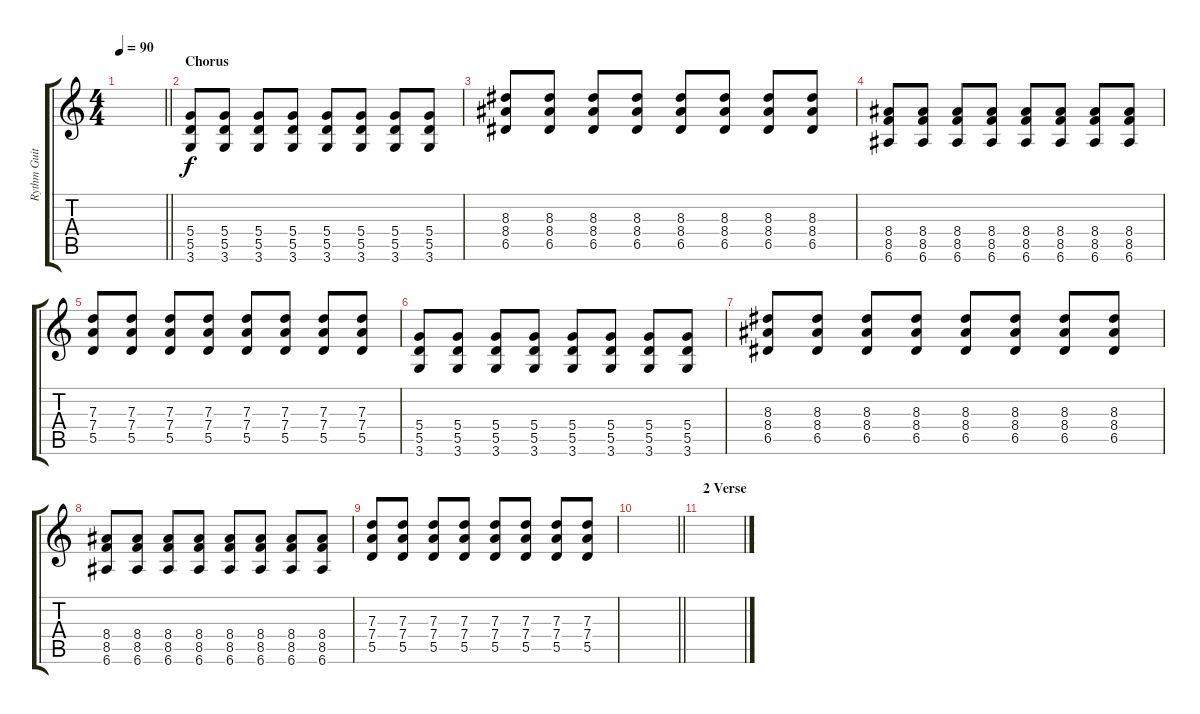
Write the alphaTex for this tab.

\track ("Rythm Guitar" "Rythm Guit") {instrument overdrivenguitar}
\staff {score tabs}
\tuning (E4 B3 G3 D3 A2 E2) {hide}
\ts (4 4)
\tempo 90
\clef g2
\barLineRight lightlight
\ks c
|
\section ("" "Chorus")
(5.4 5.5 3.6).8 (5.4 5.5 3.6).8 (5.4 5.5 3.6).8 (5.4 5.5 3.6).8 (5.4 5.5 3.6).8 (5.4 5.5 3.6).8 (5.4 5.5 3.6).8 (5.4 5.5 3.6).8 |
(8.3 8.4 6.5).8 (8.3 8.4 6.5).8 (8.3 8.4 6.5).8 (8.3 8.4 6.5).8 (8.3 8.4 6.5).8 (8.3 8.4 6.5).8 (8.3 8.4 6.5).8 (8.3 8.4 6.5).8 |
(8.4 8.5 6.6).8 (8.4 8.5 6.6).8 (8.4 8.5 6.6).8 (8.4 8.5 6.6).8 (8.4 8.5 6.6).8 (8.4 8.5 6.6).8 (8.4 8.5 6.6).8 (8.4 8.5 6.6).8 |
(7.3 7.4 5.5).8 (7.3 7.4 5.5).8 (7.3 7.4 5.5).8 (7.3 7.4 5.5).8 (7.3 7.4 5.5).8 (7.3 7.4 5.5).8 (7.3 7.4 5.5).8 (7.3 7.4 5.5).8 |
(5.4 5.5 3.6).8 (5.4 5.5 3.6).8 (5.4 5.5 3.6).8 (5.4 5.5 3.6).8 (5.4 5.5 3.6).8 (5.4 5.5 3.6).8 (5.4 5.5 3.6).8 (5.4 5.5 3.6).8 |
(8.3 8.4 6.5).8 (8.3 8.4 6.5).8 (8.3 8.4 6.5).8 (8.3 8.4 6.5).8 (8.3 8.4 6.5).8 (8.3 8.4 6.5).8 (8.3 8.4 6.5).8 (8.3 8.4 6.5).8 |
(8.4 8.5 6.6).8 (8.4 8.5 6.6).8 (8.4 8.5 6.6).8 (8.4 8.5 6.6).8 (8.4 8.5 6.6).8 (8.4 8.5 6.6).8 (8.4 8.5 6.6).8 (8.4 8.5 6.6).8 |
(7.3 7.4 5.5).8 (7.3 7.4 5.5).8 (7.3 7.4 5.5).8 (7.3 7.4 5.5).8 (7.3 7.4 5.5).8 (7.3 7.4 5.5).8 (7.3 7.4 5.5).8 (7.3 7.4 5.5).8 |
\barLineRight lightlight
|
\section ("" "2 Verse")
